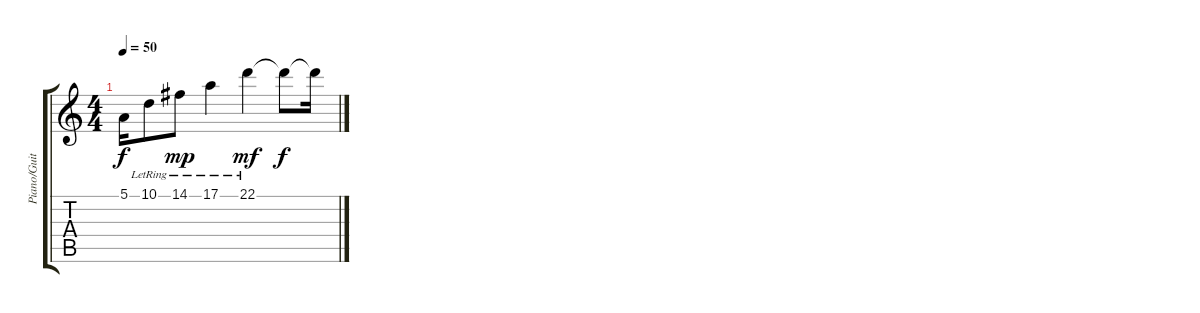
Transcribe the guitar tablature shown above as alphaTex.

\track ("Piano/Guitar Combo" "Piano/Guit") {instrument electricpiano1}
\staff {score tabs}
\tuning (E4 B3 G3 D3 A2 E2) {hide}
\ts (4 4)
\tempo 50
\clef g2
\ks c
5.1{t}.16{dy f} 10.1{lr}.8 14.1{lr}.8{dy mp} 17.1{lr}.4 22.1{lr}.4{dy mf} 22.1{t}.8{dy f} 22.1{t}.16
